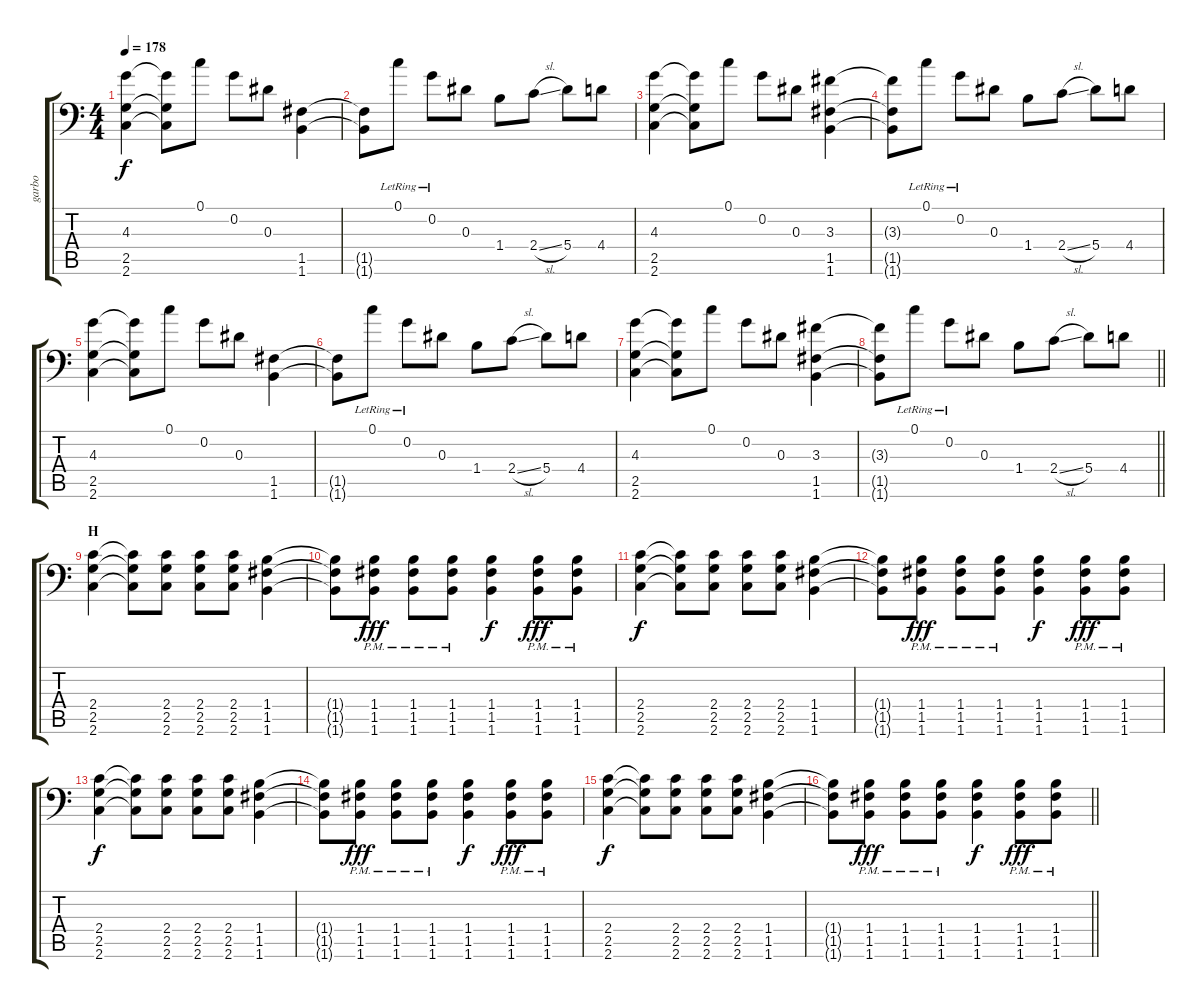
\track ("garbo" "garbo") {solo instrument distortionguitar}
\staff {score tabs}
\tuning (C4 G3 Eb3 Bb2 F2 Bb1) {hide}
\ts (4 4)
\tempo 178
\clef f4
\ks c
(4.3 2.5 2.6).4{dy f} (4.3{t} 2.5{t} 2.6{t}).8 0.1.8 0.2.8 0.3.8 (1.5 1.6).4 |
(1.5{t} 1.6{t}).8 0.1{lr}.8 0.2{lr}.8 0.3.8 1.4.8 2.4{sl}.8 5.4.8 4.4.8 |
(4.3 2.5 2.6).4 (4.3{t} 2.5{t} 2.6{t}).8 0.1.8 0.2.8 0.3.8 (3.3 1.5 1.6).4 |
(3.3{t} 1.5{t} 1.6{t}).8 0.1{lr}.8 0.2{lr}.8 0.3.8 1.4.8 2.4{sl}.8 5.4.8 4.4.8 |
(4.3 2.5 2.6).4 (4.3{t} 2.5{t} 2.6{t}).8 0.1.8 0.2.8 0.3.8 (1.5 1.6).4 |
(1.5{t} 1.6{t}).8 0.1{lr}.8 0.2{lr}.8 0.3.8 1.4.8 2.4{sl}.8 5.4.8 4.4.8 |
(4.3 2.5 2.6).4 (4.3{t} 2.5{t} 2.6{t}).8 0.1.8 0.2.8 0.3.8 (3.3 1.5 1.6).4 |
\barLineRight lightlight
(3.3{t} 1.5{t} 1.6{t}).8 0.1{lr}.8 0.2{lr}.8 0.3.8 1.4.8 2.4{sl}.8 5.4.8 4.4.8 |
\section ("" "H")
(2.4 2.5 2.6).4 (2.4{t} 2.5{t} 2.6{t}).8 (2.4 2.5 2.6).8 (2.4 2.5 2.6).8 (2.4 2.5 2.6).8 (1.4 1.5 1.6).4 |
(1.4{t} 1.5{t} 1.6{t}).8 (1.4{pm} 1.5{pm} 1.6{pm}).8{dy fff} (1.4{pm} 1.5{pm} 1.6{pm}).8 (1.4{pm} 1.5{pm} 1.6{pm}).8 (1.4 1.5 1.6).4{dy f} (1.4{pm} 1.5{pm} 1.6{pm}).8{dy fff} (1.4{pm} 1.5{pm} 1.6{pm}).8 |
(2.4 2.5 2.6).4{dy f} (2.4{t} 2.5{t} 2.6{t}).8 (2.4 2.5 2.6).8 (2.4 2.5 2.6).8 (2.4 2.5 2.6).8 (1.4 1.5 1.6).4 |
(1.4{t} 1.5{t} 1.6{t}).8 (1.4{pm} 1.5{pm} 1.6{pm}).8{dy fff} (1.4{pm} 1.5{pm} 1.6{pm}).8 (1.4{pm} 1.5{pm} 1.6{pm}).8 (1.4 1.5 1.6).4{dy f} (1.4{pm} 1.5{pm} 1.6{pm}).8{dy fff} (1.4{pm} 1.5{pm} 1.6{pm}).8 |
(2.4 2.5 2.6).4{dy f} (2.4{t} 2.5{t} 2.6{t}).8 (2.4 2.5 2.6).8 (2.4 2.5 2.6).8 (2.4 2.5 2.6).8 (1.4 1.5 1.6).4 |
(1.4{t} 1.5{t} 1.6{t}).8 (1.4{pm} 1.5{pm} 1.6{pm}).8{dy fff} (1.4{pm} 1.5{pm} 1.6{pm}).8 (1.4{pm} 1.5{pm} 1.6{pm}).8 (1.4 1.5 1.6).4{dy f} (1.4{pm} 1.5{pm} 1.6{pm}).8{dy fff} (1.4{pm} 1.5{pm} 1.6{pm}).8 |
(2.4 2.5 2.6).4{dy f} (2.4{t} 2.5{t} 2.6{t}).8 (2.4 2.5 2.6).8 (2.4 2.5 2.6).8 (2.4 2.5 2.6).8 (1.4 1.5 1.6).4 |
\barLineRight lightlight
(1.4{t} 1.5{t} 1.6{t}).8 (1.4{pm} 1.5{pm} 1.6{pm}).8{dy fff} (1.4{pm} 1.5{pm} 1.6{pm}).8 (1.4{pm} 1.5{pm} 1.6{pm}).8 (1.4 1.5 1.6).4{dy f} (1.4{pm} 1.5{pm} 1.6{pm}).8{dy fff} (1.4{pm} 1.5{pm} 1.6{pm}).8
